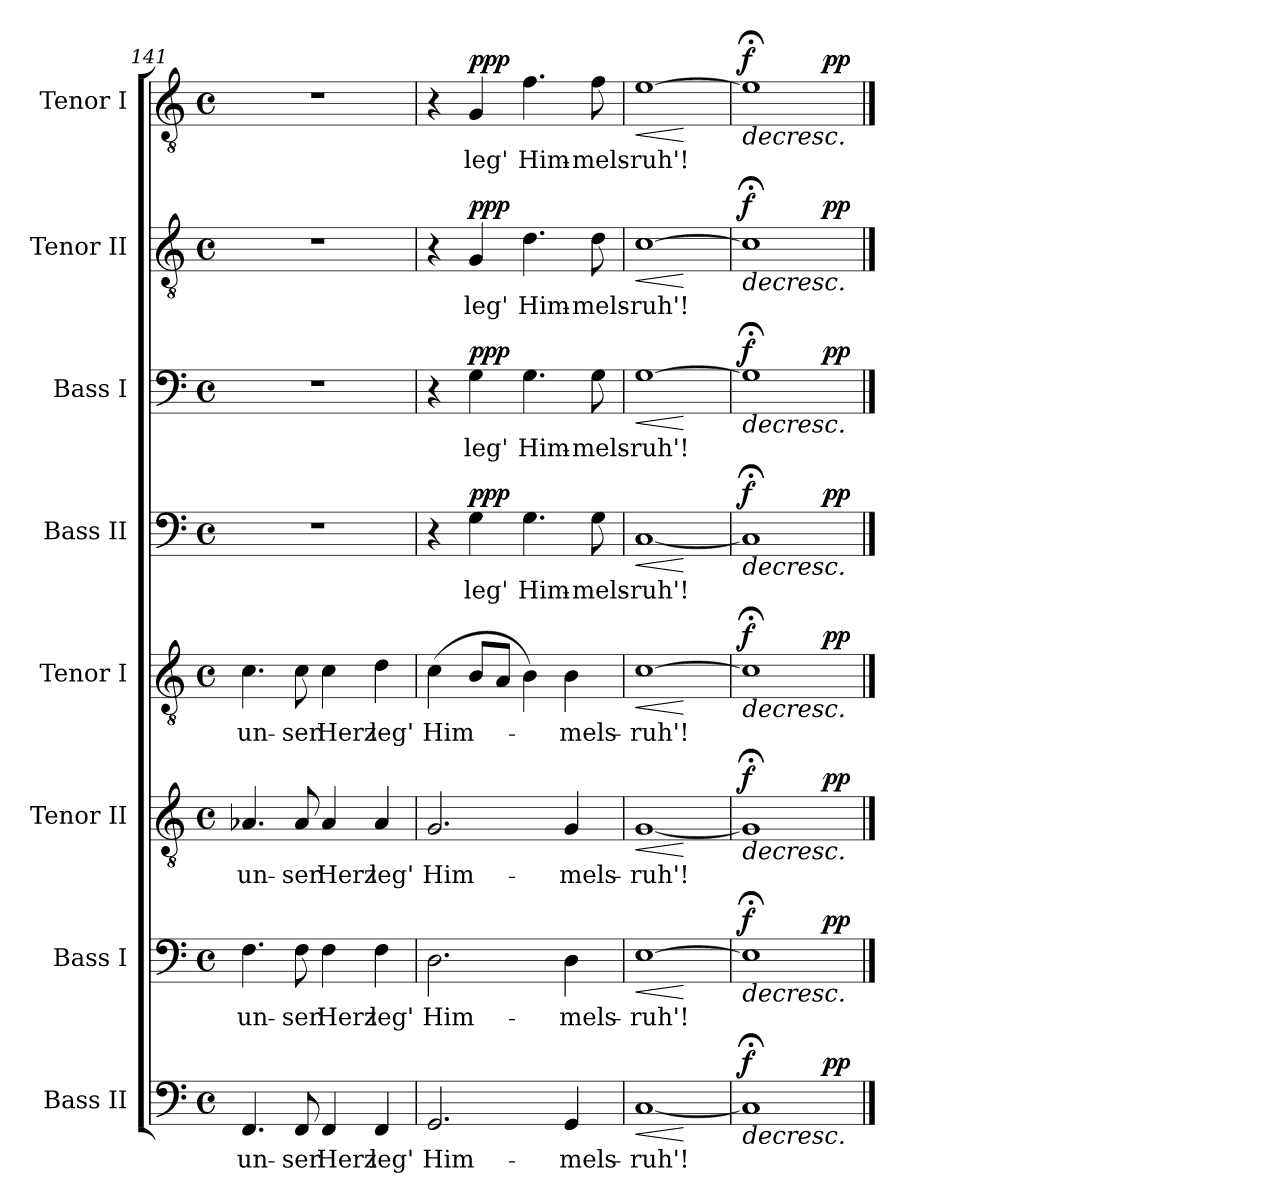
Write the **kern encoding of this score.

**kern	**text	**dynam	**kern	**text	**dynam	**kern	**text	**dynam	**kern	**text	**dynam	**kern	**text	**dynam	**kern	**text	**dynam	**kern	**text	**dynam	**kern	**text	**dynam
*part8	*part8	*part8	*part7	*part7	*part7	*part6	*part6	*part6	*part5	*part5	*part5	*part4	*part4	*part4	*part3	*part3	*part3	*part2	*part2	*part2	*part1	*part1	*part1
*staff8	*staff8	*staff8	*staff7	*staff7	*staff7	*staff6	*staff6	*staff6	*staff5	*staff5	*staff5	*staff4	*staff4	*staff4	*staff3	*staff3	*staff3	*staff2	*staff2	*staff2	*staff1	*staff1	*staff1
*I"Bass II	*	*	*I"Bass I	*	*	*I"Tenor II	*	*	*I"Tenor I	*	*	*I"Bass II	*	*	*I"Bass I	*	*	*I"Tenor II	*	*	*I"Tenor I	*	*
*I'B.	*	*	*I'B.	*	*	*I'T.	*	*	*I'T.	*	*	*I'B.	*	*	*I'B.	*	*	*I'T.	*	*	*I'T.	*	*
*clefF4	*	*	*clefF4	*	*	*clefGv2	*	*	*clefGv2	*	*	*clefF4	*	*	*clefF4	*	*	*clefGv2	*	*	*clefGv2	*	*
*	*	*	*	*	*	*ITrd7c12	*	*	*ITrd7c12	*	*	*	*	*	*	*	*	*ITrd7c12	*	*	*ITrd7c12	*	*
*k[]	*	*	*k[]	*	*	*k[]	*	*	*k[]	*	*	*k[]	*	*	*k[]	*	*	*k[]	*	*	*k[]	*	*
*C:	*	*	*C:	*	*	*C:	*	*	*C:	*	*	*C:	*	*	*C:	*	*	*C:	*	*	*C:	*	*
*M4/4	*	*	*M4/4	*	*	*M4/4	*	*	*M4/4	*	*	*M4/4	*	*	*M4/4	*	*	*M4/4	*	*	*M4/4	*	*
*met(c)	*	*	*met(c)	*	*	*met(c)	*	*	*met(c)	*	*	*met(c)	*	*	*met(c)	*	*	*met(c)	*	*	*met(c)	*	*
=141	=141	=141	=141	=141	=141	=141	=141	=141	=141	=141	=141	=141	=141	=141	=141	=141	=141	=141	=141	=141	=141	=141	=141
!	!LO:LY:b:color=#000000	!	!	!	!	!	!	!	!	!	!	!	!	!	!	!	!	!	!	!	!	!	!
!	!	!	!	!LO:LY:b:color=#000000	!	!	!	!	!	!	!	!	!	!	!	!	!	!	!	!	!	!	!
!	!	!	!	!	!	!	!LO:LY:b:color=#000000	!	!	!	!	!	!	!	!	!	!	!	!	!	!	!	!
!	!	!	!	!	!	!	!	!	!	!LO:LY:b:color=#000000	!	!	!	!	!	!	!	!	!	!	!	!	!
4.FFi/	un-	.	4.Fi\	un-	.	4.AA-Xi/	un-	.	4.Ci\	un-	.	1r	.	.	1r	.	.	1r	.	.	1r	.	.
!	!LO:LY:b:color=#000000	!	!	!	!	!	!	!	!	!	!	!	!	!	!	!	!	!	!	!	!	!	!
!	!	!	!	!LO:LY:b:color=#000000	!	!	!	!	!	!	!	!	!	!	!	!	!	!	!	!	!	!	!
!	!	!	!	!	!	!	!LO:LY:b:color=#000000	!	!	!	!	!	!	!	!	!	!	!	!	!	!	!	!
!	!	!	!	!	!	!	!	!	!	!LO:LY:b:color=#000000	!	!	!	!	!	!	!	!	!	!	!	!	!
8FFi/	-ser	.	8Fi\	-ser	.	8AA-i/	-ser	.	8Ci\	-ser	.	.	.	.	.	.	.	.	.	.	.	.	.
!	!LO:LY:b:color=#000000	!	!	!	!	!	!	!	!	!	!	!	!	!	!	!	!	!	!	!	!	!	!
!	!	!	!	!LO:LY:b:color=#000000	!	!	!	!	!	!	!	!	!	!	!	!	!	!	!	!	!	!	!
!	!	!	!	!	!	!	!LO:LY:b:color=#000000	!	!	!	!	!	!	!	!	!	!	!	!	!	!	!	!
!	!	!	!	!	!	!	!	!	!	!LO:LY:b:color=#000000	!	!	!	!	!	!	!	!	!	!	!	!	!
4FFi/	Herz	.	4Fi\	Herz	.	4AA-i/	Herz	.	4Ci\	Herz	.	.	.	.	.	.	.	.	.	.	.	.	.
!	!LO:LY:b:color=#000000	!	!	!	!	!	!	!	!	!	!	!	!	!	!	!	!	!	!	!	!	!	!
!	!	!	!	!LO:LY:b:color=#000000	!	!	!	!	!	!	!	!	!	!	!	!	!	!	!	!	!	!	!
!	!	!	!	!	!	!	!LO:LY:b:color=#000000	!	!	!	!	!	!	!	!	!	!	!	!	!	!	!	!
!	!	!	!	!	!	!	!	!	!	!LO:LY:b:color=#000000	!	!	!	!	!	!	!	!	!	!	!	!	!
4FFi/	leg'	.	4Fi\	leg'	.	4AA-i/	leg'	.	4Di\	leg'	.	.	.	.	.	.	.	.	.	.	.	.	.
=142	=142	=142	=142	=142	=142	=142	=142	=142	=142	=142	=142	=142	=142	=142	=142	=142	=142	=142	=142	=142	=142	=142	=142
!	!LO:LY:b:color=#000000	!	!	!	!	!	!	!	!	!	!	!	!	!	!	!	!	!	!	!	!	!	!
!	!	!	!	!LO:LY:b:color=#000000	!	!	!	!	!	!	!	!	!	!	!	!	!	!	!	!	!	!	!
!	!	!	!	!	!	!	!LO:LY:b:color=#000000	!	!	!	!	!	!	!	!	!	!	!	!	!	!	!	!
!	!	!	!	!	!	!	!	!	!	!LO:LY:b:color=#000000	!	!	!	!	!	!	!	!	!	!	!	!	!
2.GGi/	Him-	.	2.Di\	Him-	.	2.GGi/	Him-	.	(4Ci\	Him-	.	4r	.	.	4r	.	.	4r	.	.	4r	.	.
!	!	!	!	!	!	!	!	!	!	!	!	!	!LO:LY:b:color=#000000	!	!	!	!	!	!	!	!	!	!
!	!	!	!	!	!	!	!	!	!	!	!	!	!	!	!	!LO:LY:b:color=#000000	!	!	!	!	!	!	!
!	!	!	!	!	!	!	!	!	!	!	!	!	!	!	!	!	!	!	!LO:LY:b:color=#000000	!	!	!	!
!	!	!	!	!	!	!	!	!	!	!	!	!	!	!	!	!	!	!	!	!	!	!LO:LY:b:color=#000000	!
.	.	.	.	.	.	.	.	.	8BBi/L	.	.	4Gi\	leg'	ppp	4Gi\	leg'	ppp	4GGi/	leg'	ppp	4GGi/	leg'	ppp
.	.	.	.	.	.	.	.	.	8AAi/J	.	.	.	.	.	.	.	.	.	.	.	.	.	.
!	!	!	!	!	!	!	!	!	!	!	!	!	!LO:LY:b:color=#000000	!	!	!	!	!	!	!	!	!	!
!	!	!	!	!	!	!	!	!	!	!	!	!	!	!	!	!LO:LY:b:color=#000000	!	!	!	!	!	!	!
!	!	!	!	!	!	!	!	!	!	!	!	!	!	!	!	!	!	!	!LO:LY:b:color=#000000	!	!	!	!
!	!	!	!	!	!	!	!	!	!	!	!	!	!	!	!	!	!	!	!	!	!	!LO:LY:b:color=#000000	!
.	.	.	.	.	.	.	.	.	4BBi\)	.	.	4.Gi\	Him-	.	4.Gi\	Him-	.	4.Di\	Him-	.	4.Fi\	Him-	.
!	!LO:LY:b:color=#000000	!	!	!	!	!	!	!	!	!	!	!	!	!	!	!	!	!	!	!	!	!	!
!	!	!	!	!LO:LY:b:color=#000000	!	!	!	!	!	!	!	!	!	!	!	!	!	!	!	!	!	!	!
!	!	!	!	!	!	!	!LO:LY:b:color=#000000	!	!	!	!	!	!	!	!	!	!	!	!	!	!	!	!
!	!	!	!	!	!	!	!	!	!	!LO:LY:b:color=#000000	!	!	!	!	!	!	!	!	!	!	!	!	!
4GGi/	-mels-	.	4Di\	-mels-	.	4GGi/	-mels-	.	4BBi\	-mels-	.	.	.	.	.	.	.	.	.	.	.	.	.
!	!	!	!	!	!	!	!	!	!	!	!	!	!LO:LY:b:color=#000000	!	!	!	!	!	!	!	!	!	!
!	!	!	!	!	!	!	!	!	!	!	!	!	!	!	!	!LO:LY:b:color=#000000	!	!	!	!	!	!	!
!	!	!	!	!	!	!	!	!	!	!	!	!	!	!	!	!	!	!	!LO:LY:b:color=#000000	!	!	!	!
!	!	!	!	!	!	!	!	!	!	!	!	!	!	!	!	!	!	!	!	!	!	!LO:LY:b:color=#000000	!
.	.	.	.	.	.	.	.	.	.	.	.	8Gi\	-mels-	.	8Gi\	-mels-	.	8Di\	-mels-	.	8Fi\	-mels-	.
=143	=143	=143	=143	=143	=143	=143	=143	=143	=143	=143	=143	=143	=143	=143	=143	=143	=143	=143	=143	=143	=143	=143	=143
!	!LO:LY:b:color=#000000	!LO:HP:b	!	!	!	!	!	!	!	!	!	!	!	!	!	!	!	!	!	!	!	!	!
!	!	!	!	!LO:LY:b:color=#000000	!LO:HP:b	!	!	!	!	!	!	!	!	!	!	!	!	!	!	!	!	!	!
!	!	!	!	!	!	!	!LO:LY:b:color=#000000	!LO:HP:b	!	!	!	!	!	!	!	!	!	!	!	!	!	!	!
!	!	!	!	!	!	!	!	!	!	!LO:LY:b:color=#000000	!LO:HP:b	!	!	!	!	!	!	!	!	!	!	!	!
!	!	!	!	!	!	!	!	!	!	!	!	!	!LO:LY:b:color=#000000	!LO:HP:b	!	!	!	!	!	!	!	!	!
!	!	!	!	!	!	!	!	!	!	!	!	!	!	!	!	!LO:LY:b:color=#000000	!LO:HP:b	!	!	!	!	!	!
!	!	!	!	!	!	!	!	!	!	!	!	!	!	!	!	!	!	!	!LO:LY:b:color=#000000	!LO:HP:b	!	!	!
!	!	!	!	!	!	!	!	!	!	!	!	!	!	!	!	!	!	!	!	!	!	!LO:LY:b:color=#000000	!LO:HP:b
[1Ci	-ruh'!	<	[1Ei	-ruh'!	<	[1GGi	-ruh'!	<	[1Ci	-ruh'!	<	[1Ci	-ruh'!	<	[1Gi	-ruh'!	<	[1Ci	-ruh'!	<	[1Ei	-ruh'!	<
.	.	[	.	.	[	.	.	[	.	.	[	.	.	[	.	.	[	.	.	[	.	.	[
=144	=144	=144	=144	=144	=144	=144	=144	=144	=144	=144	=144	=144	=144	=144	=144	=144	=144	=144	=144	=144	=144	=144	=144
!	!	!LO:HP:b	!	!	!LO:HP:b	!	!	!LO:HP:b	!	!	!LO:HP:b	!	!	!LO:HP:b	!	!	!LO:HP:b	!	!	!LO:HP:b	!	!	!LO:HP:b
*^	*	*	*^	*	*	*^	*	*	*^	*	*	*^	*	*	*^	*	*	*^	*	*	*^	*	*
1C;i]	2.ryy	.	> f	1E;i]	2.ryy	.	> f	1GG;i]	2.ryy	.	> f	1C;i]	2.ryy	.	> f	1C;i]	2.ryy	.	> f	1G;i]	2.ryy	.	> f	1C;i]	2.ryy	.	> f	1E;i]	2.ryy	.	> f
.	4ryy	.	pp	.	4ryy	.	pp	.	4ryy	.	pp	.	4ryy	.	pp	.	4ryy	.	pp	.	4ryy	.	pp	.	4ryy	.	pp	.	4ryy	.	pp
.	.	.	]	.	.	.	]	.	.	.	]	.	.	.	]	.	.	.	]	.	.	.	]	.	.	.	]	.	.	.	]
*v	*v	*	*	*	*	*	*	*v	*v	*	*	*v	*v	*	*	*v	*v	*	*	*v	*v	*	*	*v	*v	*	*	*v	*v	*	*
*	*	*	*v	*v	*	*	*	*	*	*	*	*	*	*	*	*	*	*	*	*	*	*	*	*
==	==	==	==	==	==	==	==	==	==	==	==	==	==	==	==	==	==	==	==	==	==	==	==
*-	*-	*-	*-	*-	*-	*-	*-	*-	*-	*-	*-	*-	*-	*-	*-	*-	*-	*-	*-	*-	*-	*-	*-
